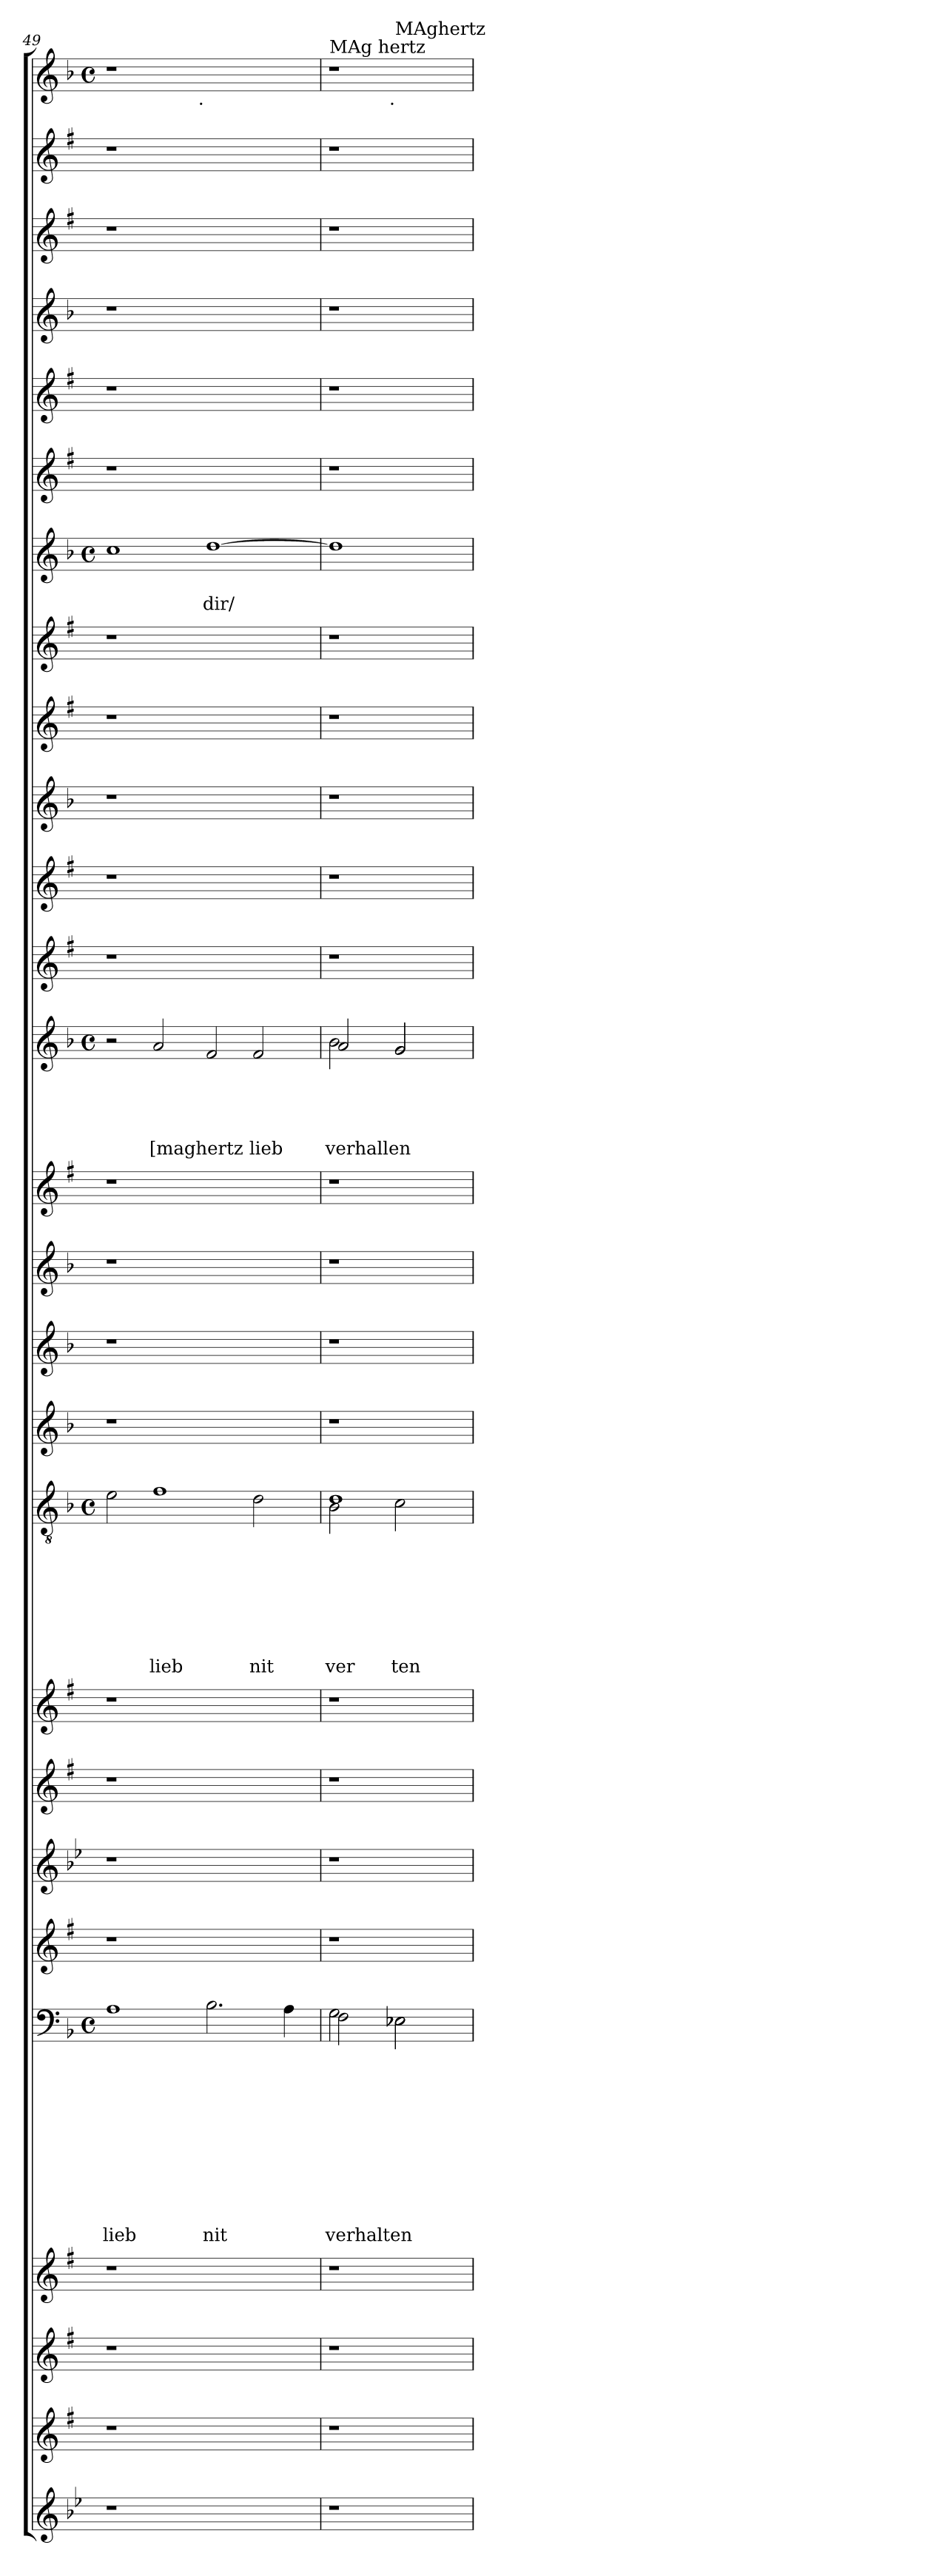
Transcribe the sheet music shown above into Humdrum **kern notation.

**kern	**kern	**kern	**kern	**kern	**text	**text	**text	**text	**text	**text	**text	**text	**text	**text	**text	**kern	**kern	**kern	**kern	**kern	**text	**text	**text	**text	**text	**text	**text	**text	**kern	**kern	**kern	**kern	**kern	**text	**text	**text	**text	**text	**kern	**kern	**kern	**kern	**kern	**kern	**text	**text	**kern	**kern	**kern	**kern	**kern	**kern
*part27	*part26	*part25	*part24	*part23	*part23	*part23	*part23	*part23	*part23	*part23	*part23	*part23	*part23	*part23	*part23	*part22	*part21	*part20	*part19	*part18	*part18	*part18	*part18	*part18	*part18	*part18	*part18	*part18	*part17	*part16	*part15	*part14	*part13	*part13	*part13	*part13	*part13	*part13	*part12	*part11	*part10	*part9	*part8	*part7	*part7	*part7	*part6	*part5	*part4	*part3	*part2	*part1
*staff27	*staff26	*staff25	*staff24	*staff23	*staff23	*staff23	*staff23	*staff23	*staff23	*staff23	*staff23	*staff23	*staff23	*staff23	*staff23	*staff22	*staff21	*staff20	*staff19	*staff18	*staff18	*staff18	*staff18	*staff18	*staff18	*staff18	*staff18	*staff18	*staff17	*staff16	*staff15	*staff14	*staff13	*staff13	*staff13	*staff13	*staff13	*staff13	*staff12	*staff11	*staff10	*staff9	*staff8	*staff7	*staff7	*staff7	*staff6	*staff5	*staff4	*staff3	*staff2	*staff1
!!LO:LB:g=z
*clefG2	*clefG2	*clefG2	*clefG2	*clefF4	*	*	*	*	*	*	*	*	*	*	*	*clefG2	*clefG2	*clefG2	*clefG2	*clefGv2	*	*	*	*	*	*	*	*	*clefG2	*clefG2	*clefG2	*clefG2	*clefG2	*	*	*	*	*	*clefG2	*clefG2	*clefG2	*clefG2	*clefG2	*clefG2	*	*	*clefG2	*clefG2	*clefG2	*clefG2	*clefG2	*clefG2
*	*ITrd1c2	*ITrd1c2	*ITrd1c2	*	*	*	*	*	*	*	*	*	*	*	*	*ITrd1c2	*	*ITrd1c2	*ITrd1c2	*	*	*	*	*	*	*	*	*	*ITrd-3c-5	*ITrd-3c-5	*ITrd-3c-5	*ITrd1c2	*	*	*	*	*	*	*ITrd1c2	*ITrd1c2	*ITrd-3c-5	*ITrd1c2	*ITrd1c2	*	*	*	*ITrd1c2	*ITrd1c2	*ITrd1c2	*ITrd1c2	*ITrd1c2	*ITrd-3c-5
*k[b-e-]	*k[b-]	*k[b-]	*k[b-]	*k[b-]	*	*	*	*	*	*	*	*	*	*	*	*k[b-]	*k[b-e-]	*k[b-]	*k[b-]	*k[b-]	*	*	*	*	*	*	*	*	*k[b-e-]	*k[b-e-]	*k[b-e-]	*k[b-]	*k[b-]	*	*	*	*	*	*k[b-]	*k[b-]	*k[b-e-]	*k[b-]	*k[b-]	*k[b-]	*	*	*k[b-]	*k[b-]	*k[b-e-a-]	*k[b-]	*k[b-]	*k[b-e-]
*B-:	*F:	*F:	*F:	*F:	*	*	*	*	*	*	*	*	*	*	*	*F:	*B-:	*F:	*F:	*F:	*	*	*	*	*	*	*	*	*B-:	*B-:	*B-:	*F:	*F:	*	*	*	*	*	*F:	*F:	*B-:	*F:	*F:	*F:	*	*	*F:	*F:	*E-:	*F:	*F:	*B-:
*	*	*	*	*M4/4	*	*	*	*	*	*	*	*	*	*	*	*	*	*	*	*M4/4	*	*	*	*	*	*	*	*	*	*	*	*	*M4/4	*	*	*	*	*	*	*	*	*	*	*M4/4	*	*	*	*	*	*	*	*M4/4
*	*	*	*	*met(c)	*	*	*	*	*	*	*	*	*	*	*	*	*	*	*	*met(c)	*	*	*	*	*	*	*	*	*	*	*	*	*met(c)	*	*	*	*	*	*	*	*	*	*	*met(c)	*	*	*	*	*	*	*	*met(c)
=49	=49	=49	=49	=49	=49	=49	=49	=49	=49	=49	=49	=49	=49	=49	=49	=49	=49	=49	=49	=49	=49	=49	=49	=49	=49	=49	=49	=49	=49	=49	=49	=49	=49	=49	=49	=49	=49	=49	=49	=49	=49	=49	=49	=49	=49	=49	=49	=49	=49	=49	=49	=49
!	!	!	!	!	!	!	!	!	!	!	!	!	!	!	!LO:LY:b	!	!	!	!	!	!	!	!	!	!	!	!	!	!	!	!	!	!	!	!	!	!	!	!	!	!	!	!	!	!	!	!	!	!	!	!	!
*	*	*	*	*	*	*	*	*	*	*	*	*	*	*	*	*	*	*	*	*	*	*	*	*	*	*	*	*	*	*	*	*	*	*	*	*	*	*	*	*	*	*	*	*	*	*	*	*	*	*	*	*^
1r	1r	1r	1r	1A	.	.	.	.	.	.	.	.	.	.	-lieb	1r	1r	1r	1r	2e\	.	.	.	.	.	.	.	.	1r	1r	1r	1r	2r	.	.	.	.	.	1r	1r	1r	1r	1r	1cc	.	.	1r	1r	1r	1r	1r	1r	2ryy
!	!	!	!	!	!	!	!	!	!	!	!	!	!	!	!	!	!	!	!	!	!	!	!	!	!	!	!	!LO:LY:b	!	!	!	!	!	!	!	!	!	!LO:LY:b	!	!	!	!	!	!	!	!	!	!	!	!	!	!	!
.	.	.	.	.	.	.	.	.	.	.	.	.	.	.	.	.	.	.	.	1f	.	.	.	.	.	.	.	-lieb	.	.	.	.	2a/	.	.	.	.	[maghertz	.	.	.	.	.	.	.	.	.	.	.	.	.	.	4...ryy
!	!	!	!	!	!	!	!	!	!	!	!	!	!	!	!	!	!	!	!	!	!	!	!	!	!	!	!	!	!	!	!	!	!	!	!	!	!	!	!	!	!	!	!	!	!	!	!	!	!	!	!	!	!LO:TX:b:t=.
.	.	.	.	.	.	.	.	.	.	.	.	.	.	.	.	.	.	.	.	.	.	.	.	.	.	.	.	.	.	.	.	.	.	.	.	.	.	.	.	.	.	.	.	.	.	.	.	.	.	.	.	.	1ryy
!	!	!	!	!	!	!	!	!	!	!	!	!	!	!	!LO:LY:b	!	!	!	!	!	!	!	!	!	!	!	!	!	!	!	!	!	!	!	!	!	!	!	!	!	!	!	!	!	!	!LO:LY:b	!	!	!	!	!	!	!
1ryy	1ryy	1ryy	1ryy	2.B-\	.	.	.	.	.	.	.	.	.	.	nit	1ryy	1ryy	1ryy	1ryy	.	.	.	.	.	.	.	.	.	1ryy	1ryy	1ryy	1ryy	2f/	.	.	.	.	.	1ryy	1ryy	1ryy	1ryy	1ryy	[>1dd	.	dir/	1ryy	1ryy	1ryy	1ryy	1ryy	1ryy	.
!	!	!	!	!	!	!	!	!	!	!	!	!	!	!	!	!	!	!	!	!	!	!	!	!	!	!	!	!LO:LY:b	!	!	!	!	!	!	!	!	!	!LO:LY:b	!	!	!	!	!	!	!	!	!	!	!	!	!	!	!
.	.	.	.	.	.	.	.	.	.	.	.	.	.	.	.	.	.	.	.	2d\	.	.	.	.	.	.	.	nit	.	.	.	.	2f/	.	.	.	.	lieb	.	.	.	.	.	.	.	.	.	.	.	.	.	.	.
.	.	.	.	4A\	.	.	.	.	.	.	.	.	.	.	.	.	.	.	.	.	.	.	.	.	.	.	.	.	.	.	.	.	.	.	.	.	.	.	.	.	.	.	.	.	.	.	.	.	.	.	.	.	.
.	.	.	.	.	.	.	.	.	.	.	.	.	.	.	.	.	.	.	.	.	.	.	.	.	.	.	.	.	.	.	.	.	.	.	.	.	.	.	.	.	.	.	.	.	.	.	.	.	.	.	.	.	32ryy
=50	=50	=50	=50	=50	=50	=50	=50	=50	=50	=50	=50	=50	=50	=50	=50	=50	=50	=50	=50	=50	=50	=50	=50	=50	=50	=50	=50	=50	=50	=50	=50	=50	=50	=50	=50	=50	=50	=50	=50	=50	=50	=50	=50	=50	=50	=50	=50	=50	=50	=50	=50	=50	=50
*	*	*	*	*^	*	*	*	*	*	*	*	*	*	*	*	*	*	*	*	*	*	*	*	*	*	*	*	*	*	*	*	*	*	*	*	*	*	*	*	*	*	*	*	*	*	*	*	*	*	*	*	*	*
!	!	!	!	!	!	!	!	!	!	!	!	!	!	!	!	!	!	!	!	!	!	!	!	!	!	!	!	!	!	!	!	!	!	!	!	!	!	!	!	!	!	!	!	!	!	!	!	!	!	!	!	!	!LO:TX:a:t=MAg hertz	!
!	!	!	!	!	!	!	!	!	!	!	!	!	!	!	!	!LO:LY:b	!	!	!	!	!	!	!	!	!	!	!	!	!LO:LY:b	!	!	!	!	!	!	!	!	!	!	!	!	!	!	!	!	!	!	!	!	!	!	!	!	!
*	*	*	*	*	*	*	*	*	*	*	*	*	*	*	*	*	*	*	*	*	*^	*	*	*	*	*	*	*	*	*	*	*	*	*	*	*	*	*	*	*	*	*	*	*	*	*	*	*	*	*	*	*	*	*
!	!	!	!	!	!	!	!	!	!	!	!	!	!	!	!	!	!	!	!	!	!	!	!	!	!	!	!	!	!	!LO:LY:b	!	!	!	!	!	!	!	!	!	!LO:LY:b	!	!	!	!	!	!	!	!	!	!	!	!	!	!	!
*	*	*	*	*	*	*	*	*	*	*	*	*	*	*	*	*	*	*	*	*	*	*	*	*	*	*	*	*	*	*	*	*	*	*	*^	*	*	*	*	*	*	*	*	*	*	*	*	*	*	*	*	*	*	*	*
!	!	!	!	!	!	!	!	!	!	!	!	!	!	!	!	!	!	!	!	!	!	!	!	!	!	!	!	!	!	!	!	!	!	!	!	!	!	!	!	!	!LO:LY:b	!	!	!	!	!	!	!	!	!	!	!	!	!	!	!
*	*	*	*	*	*	*	*	*	*	*	*	*	*	*	*	*	*	*	*	*	*	*	*	*	*	*	*	*	*	*	*	*	*	*	*	*	*	*	*	*	*	*	*	*	*	*	*	*	*	*	*	*	*	*	*	*^
1r	1r	1r	1r	2G\	2F\	.	.	.	.	.	.	.	.	.	.	verhalten	1r	1r	1r	1r	1d	2B-\	.	.	.	.	.	.	.	ver	1r	1r	1r	1r	2b-\	2a/	.	.	.	.	verhallen	1r	1r	1r	1r	1r	1dd]	.	.	1r	1r	1r	1r	1r	1r	4ryy	2ryy
.	.	.	.	.	.	.	.	.	.	.	.	.	.	.	.	.	.	.	.	.	.	.	.	.	.	.	.	.	.	.	.	.	.	.	.	.	.	.	.	.	.	.	.	.	.	.	.	.	.	.	.	.	.	.	.	8...ryy	.
!	!	!	!	!	!	!	!	!	!	!	!	!	!	!	!	!	!	!	!	!	!	!	!	!	!	!	!	!	!	!	!	!	!	!	!	!	!	!	!	!	!	!	!	!	!	!	!	!	!	!	!	!	!	!	!	!LO:TX:b:t=.	!
.	.	.	.	.	.	.	.	.	.	.	.	.	.	.	.	.	.	.	.	.	.	.	.	.	.	.	.	.	.	.	.	.	.	.	.	.	.	.	.	.	.	.	.	.	.	.	.	.	.	.	.	.	.	.	.	2ryy	.
!	!	!	!	!	!	!	!	!	!	!	!	!	!	!	!	!	!	!	!	!	!	!	!	!	!	!	!	!	!	!	!	!	!	!	!	!	!	!	!	!	!	!	!	!	!	!	!	!	!	!	!	!	!	!	!	!	!LO:TX:a:t=MAghertz
!	!	!	!	!	!	!	!	!	!	!	!	!	!	!	!	!	!	!	!	!	!	!	!	!	!	!	!	!	!	!LO:LY:b	!	!	!	!	!	!	!	!	!	!	!	!	!	!	!	!	!	!	!	!	!	!	!	!	!	!	!
.	.	.	.	2E-X\	2E-\	.	.	.	.	.	.	.	.	.	.	.	.	.	.	.	.	2c\	.	.	.	.	.	.	.	ten	.	.	.	.	2g/	2g/	.	.	.	.	.	.	.	.	.	.	.	.	.	.	.	.	.	.	.	.	2ryy
.	.	.	.	.	.	.	.	.	.	.	.	.	.	.	.	.	.	.	.	.	.	.	.	.	.	.	.	.	.	.	.	.	.	.	.	.	.	.	.	.	.	.	.	.	.	.	.	.	.	.	.	.	.	.	.	64ryy	.
*	*	*	*	*v	*v	*	*	*	*	*	*	*	*	*	*	*	*	*	*	*	*v	*v	*	*	*	*	*	*	*	*	*	*	*	*	*v	*v	*	*	*	*	*	*	*	*	*	*	*	*	*	*	*	*	*	*	*v	*v	*v
=	=	=	=	=	=	=	=	=	=	=	=	=	=	=	=	=	=	=	=	=	=	=	=	=	=	=	=	=	=	=	=	=	=	=	=	=	=	=	=	=	=	=	=	=	=	=	=	=	=	=	=	=
*-	*-	*-	*-	*-	*-	*-	*-	*-	*-	*-	*-	*-	*-	*-	*-	*-	*-	*-	*-	*-	*-	*-	*-	*-	*-	*-	*-	*-	*-	*-	*-	*-	*-	*-	*-	*-	*-	*-	*-	*-	*-	*-	*-	*-	*-	*-	*-	*-	*-	*-	*-	*-
